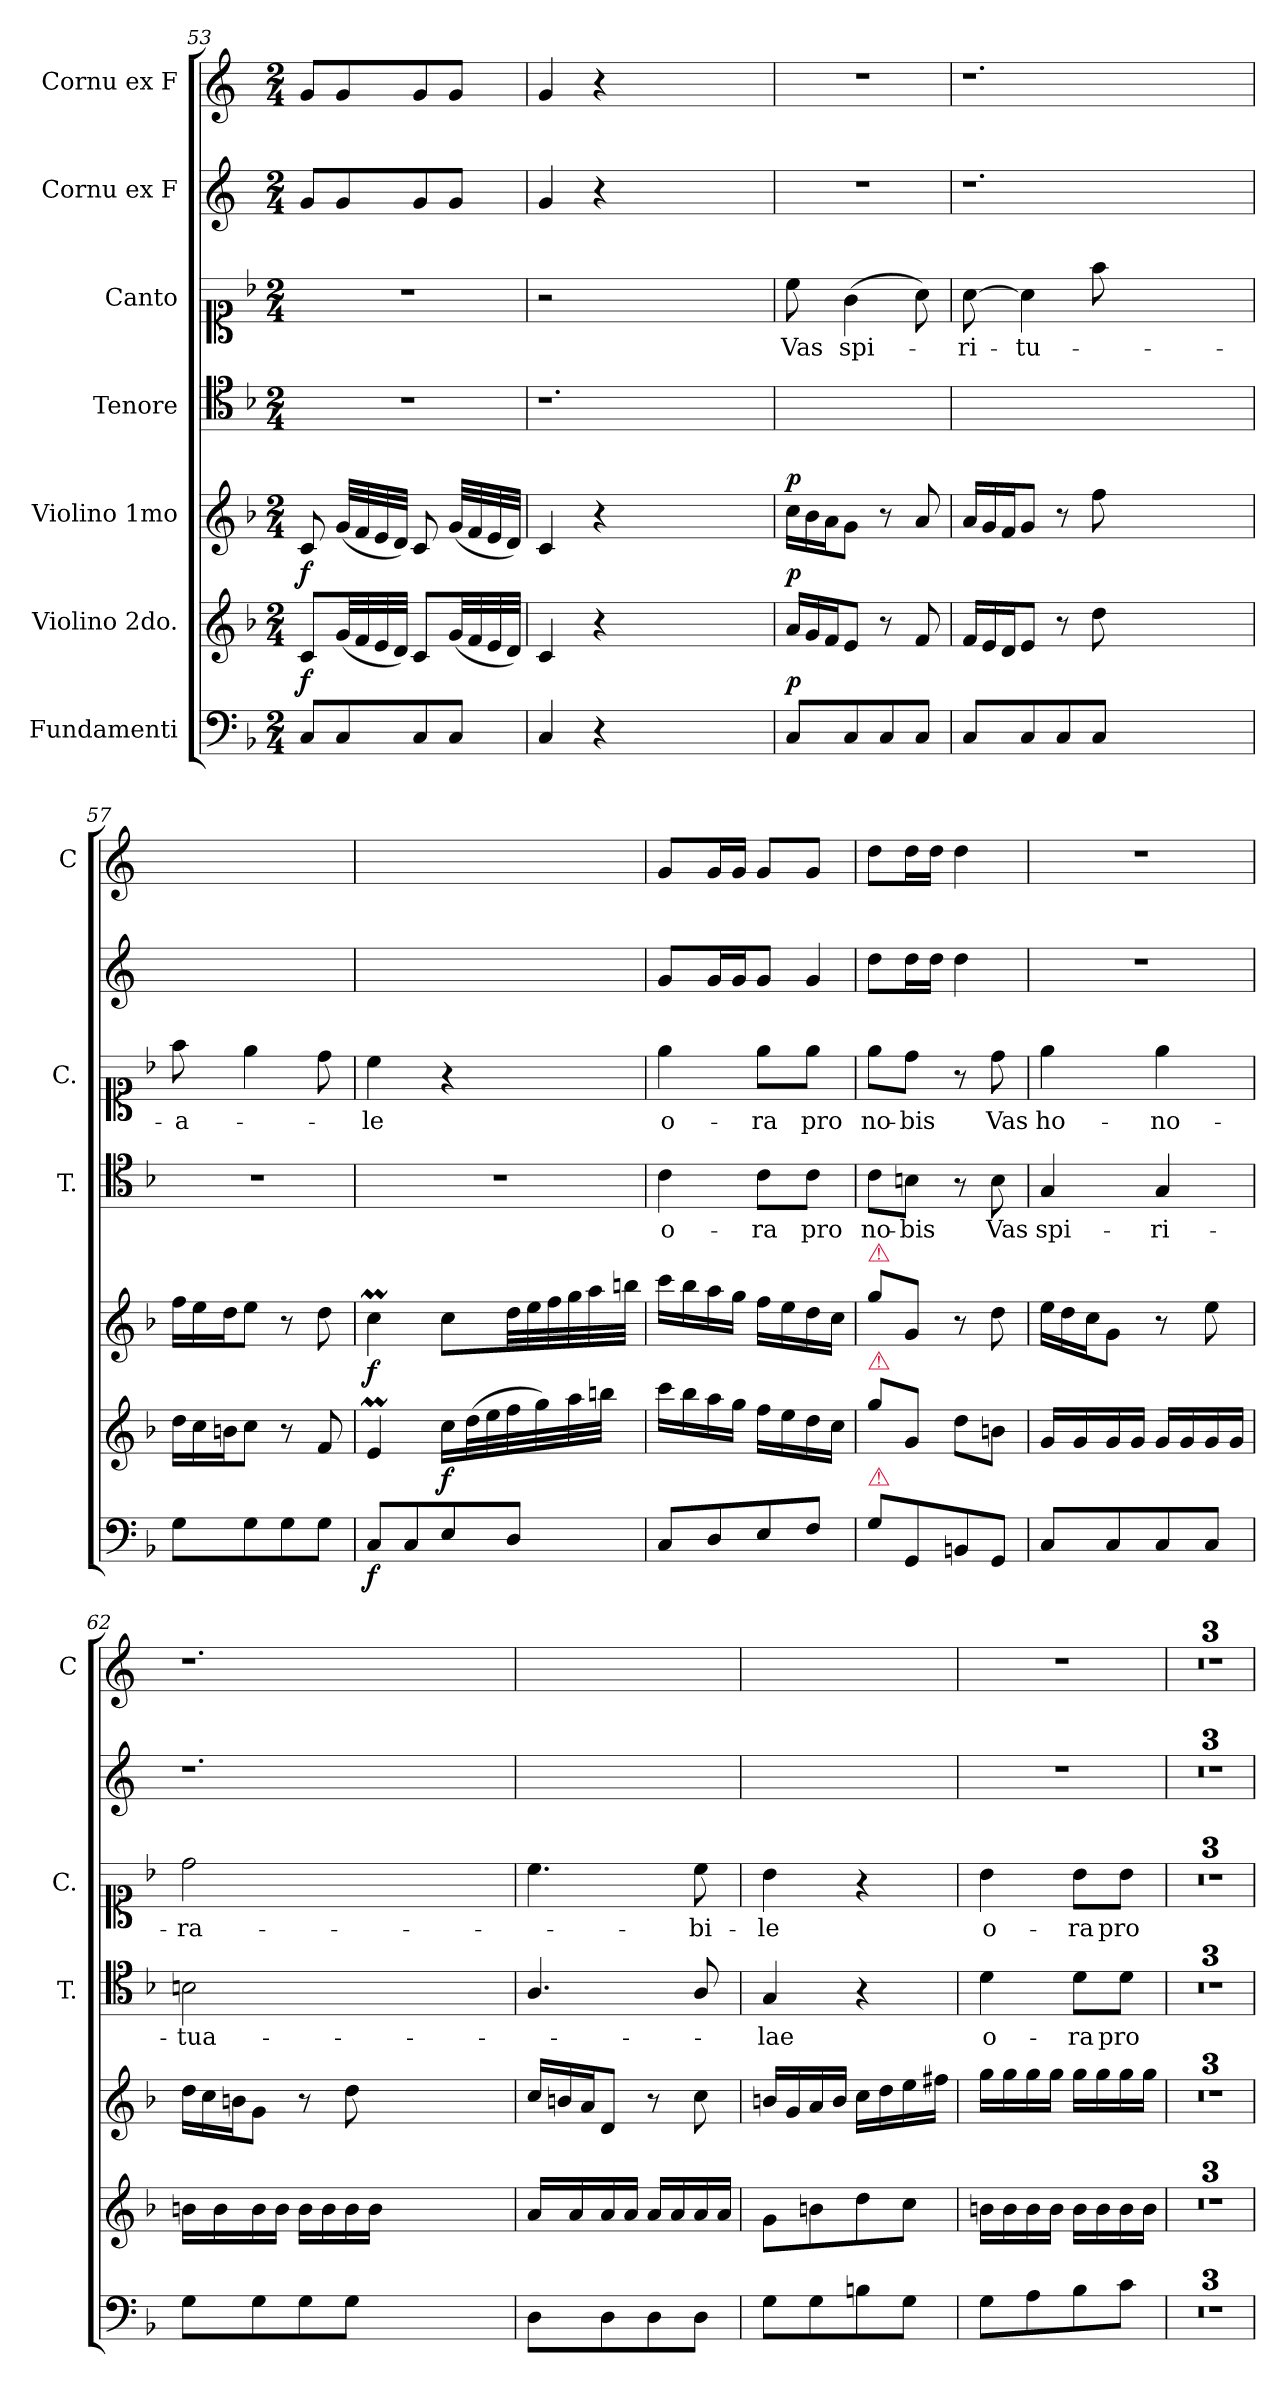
**kern	**dynam	**kern	**dynam	**kern	**dynam	**kern	**text	**kern	**text	**kern	**kern
*part7	*part7	*part6	*part6	*part5	*part5	*part4	*part4	*part3	*part3	*part2	*part1
*staff7	*staff7	*staff6	*staff6	*staff5	*staff5	*staff4	*staff4	*staff3	*staff3	*staff2	*staff1
*I"Fundamenti	*	*I"Violino 2do.	*	*I"Violino 1mo	*	*I"Tenore	*	*I"Canto	*	*I"Cornu ex F	*I"Cornu ex F
*	*	*	*	*	*	*I'T.	*	*I'C.	*	*	*I'C
*clefF4	*	*clefG2	*	*clefG2	*	*clefC4	*	*clefC1	*	*clefG2	*clefG2
*	*	*	*	*	*	*	*	*	*	*ITrd4c7	*ITrd-3c-5
*k[b-]	*	*k[b-]	*	*k[b-]	*	*k[b-]	*	*k[b-]	*	*k[b-]	*k[b-]
*M2/4	*	*M2/4	*	*M2/4	*	*M2/4	*	*M2/4	*	*M2/4	*M2/4
=53	=53	=53	=53	=53	=53	=53	=53	=53	=53	=53	=53
!	!LO:DY:a	!	!LO:DY:a	!	!	!	!	!	!	!	!
8C/L	f	8c/L	f	8c/	.	2rc	.	2r	.	8c/L	8cc/L
8C/	.	(<32g/LL	.	(<32g/LLL	.	.	.	.	.	8c/	8cc/
.	.	32f/	.	32f/	.	.	.	.	.	.	.
.	.	32e/	.	32e/	.	.	.	.	.	.	.
.	.	32d/JJJ)	.	32d/JJJ)	.	.	.	.	.	.	.
8C/	.	8c/L	.	8c/	.	.	.	.	.	8c/	8cc/
8C/J	.	(<32g/LL	.	(<32g/LLL	.	.	.	.	.	8c/J	8cc/J
.	.	32f/	.	32f/	.	.	.	.	.	.	.
.	.	32e/	.	32e/	.	.	.	.	.	.	.
.	.	32d/JJJ)	.	32d/JJJ)	.	.	.	.	.	.	.
=54	=54	=54	=54	=54	=54	=54	=54	=54	=54	=54	=54
4C/	.	4c/	.	4c/	.	1.rc	.	2r	.	4c/	4cc/
4r	.	4r	.	4r	.	.	.	.	.	4r	4r
1ryy	.	1ryy	.	1ryy	.	.	.	1ryy	.	1ryy	1ryy
=55	=55	=55	=55	=55	=55	=55	=55	=55	=55	=55	=55
*	*	*Xtuplet	*	*Xtuplet	*	*	*	*	*	*	*
!	!LO:DY:a	!	!LO:DY:a	!	!LO:DY:a	!	!	!	!	!	!
8C/L	p	24a/LL	p	24cc\LL	p	2ryy	.	8cc\	Vas	2r	2r
.	.	24g/	.	24b-\	.	.	.	.	.	.	.
.	.	24f/J	.	24a\J	.	.	.	.	.	.	.
8C/	.	8e/J	.	8g\J	.	.	.	(>4g\	spi-	.	.
8C/	.	8r	.	8r	.	.	.	.	.	.	.
8C/J	.	8f/	.	8a/	.	.	.	8a\)	.	.	.
=56	=56	=56	=56	=56	=56	=56	=56	=56	=56	=56	=56
8C/L	.	24f/LL	.	24a/LL	.	1.ryy	.	[8a\	-ri-	1.r	1.r
.	.	24e/	.	24g/	.	.	.	.	.	.	.
.	.	24d/J	.	24f/J	.	.	.	.	.	.	.
8C/	.	8e/J	.	8g/J	.	.	.	4a\]	-tu-	.	.
8C/	.	8r	.	8r	.	.	.	.	.	.	.
8C/J	.	8dd\	.	8ff\	.	.	.	8ff\	.	.	.
1ryy	.	1ryy	.	1ryy	.	.	.	1ryy	.	.	.
=57	=57	=57	=57	=57	=57	=57	=57	=57	=57	=57	=57
8G\L	.	24dd\LL	.	24ff\LL	.	2rc	.	8ff\	-a-	2ryy	2ryy
.	.	24cc\	.	24ee\	.	.	.	.	.	.	.
.	.	24bn\J	.	24dd\J	.	.	.	.	.	.	.
8G\	.	8cc\J	.	8ee\J	.	.	.	4ee\	.	.	.
8G\	.	8r	.	8r	.	.	.	.	.	.	.
8G\J	.	8f/	.	8dd\	.	.	.	8dd\	.	.	.
=58	=58	=58	=58	=58	=58	=58	=58	=58	=58	=58	=58
!	!LO:DY:b	!	!	!	!LO:DY:b	!	!	!	!	!	!
8C/L	f	4em/	.	4ccM\	f	2rc	.	4cc\	-le	2ryy	2ryy
8C/	.	.	.	.	.	.	.	.	.	.	.
!	!	!	!LO:DY:b	!	!	!	!	!	!	!	!
8E/	.	16cc\LL	f	8cc\L	.	.	.	4r	.	.	.
.	.	(>32dd\L	.	.	.	.	.	.	.	.	.
.	.	32ee\	.	.	.	.	.	.	.	.	.
8D/J	.	32ff\	.	48dd\LL	.	.	.	.	.	.	.
.	.	.	.	48ee\	.	.	.	.	.	.	.
.	.	32gg\)	.	.	.	.	.	.	.	.	.
.	.	.	.	48ff\	.	.	.	.	.	.	.
.	.	32aa\	.	48gg\	.	.	.	.	.	.	.
.	.	.	.	48aa\	.	.	.	.	.	.	.
.	.	32bbn\JJJ	.	.	.	.	.	.	.	.	.
.	.	.	.	48bbn\JJJ	.	.	.	.	.	.	.
=59	=59	=59	=59	=59	=59	=59	=59	=59	=59	=59	=59
!	!	!	!	!	!	!	!LO:LY:i	!	!	!	!
8C/L	.	16ccc\LL	.	16ccc\LL	.	4c\	o-	4ee\	o-	8c/L	8cc/L
.	.	16bb-\	.	16bb-\	.	.	.	.	.	.	.
8D/	.	16aa\	.	16aa\	.	.	.	.	.	16c/L	16cc/L
.	.	16gg\JJ	.	16gg\JJ	.	.	.	.	.	16c/J	16cc/JJ
!	!	!	!	!	!	!	!LO:LY:i	!	!	!	!
8E/	.	16ff\LL	.	16ff\LL	.	8c\L	-ra	8ee\L	-ra	8c/J	8cc/L
.	.	16ee\	.	16ee\	.	.	.	.	.	.	.
!	!	!	!	!	!	!	!LO:LY:i	!	!	!LO:N:vis=4	!
8F/J	.	16dd\	.	16dd\	.	8c\J	pro	8ee\J	pro	8c/	8cc/J
.	.	16cc\JJ	.	16cc\JJ	.	.	.	.	.	.	.
=60	=60	=60	=60	=60	=60	=60	=60	=60	=60	=60	=60
!	!	!	!	!LO:TX:a:color=crimson:t=⚠	!	!	!	!	!	!	!
!	!	!LO:TX:a:color=crimson:t=⚠	!	!	!	!	!	!	!	!	!
!LO:TX:a:color=crimson:t=⚠	!	!	!	!	!	!	!	!	!	!	!
!	!	!	!	!	!	!	!LO:LY:i	!	!	!	!
8G\L	.	8gg\L	.	8gg\L	.	8c\L	no-	8ee\L	no-	8g\L	8gg\L
!	!	!	!	!	!	!	!LO:LY:i	!	!	!	!
8GG/	.	8g/J	.	8g/J	.	8Bn\J	-bis	8dd\J	-bis	16g\L	16gg\L
.	.	.	.	.	.	.	.	.	.	16g\JJ	16gg\JJ
8BBn/	.	8dd\L	.	8r	.	8r	.	8r	.	4g\	4gg\
8GG/J	.	8bn\J	.	8dd\	.	8B\	Vas	8dd\	Vas	.	.
=61	=61	=61	=61	=61	=61	=61	=61	=61	=61	=61	=61
8C/L	.	16g/LL	.	24ee\LL	.	4G/	spi-	4ee\	ho-	2r	2r
.	.	.	.	24dd\	.	.	.	.	.	.	.
.	.	16g/	.	.	.	.	.	.	.	.	.
.	.	.	.	24cc\J	.	.	.	.	.	.	.
8C/	.	16g/	.	8g\J	.	.	.	.	.	.	.
.	.	16g/JJ	.	.	.	.	.	.	.	.	.
8C/	.	16g/LL	.	8r	.	4G/	-ri-	4ee\	-no-	.	.
.	.	16g/	.	.	.	.	.	.	.	.	.
8C/J	.	16g/	.	8ee\	.	.	.	.	.	.	.
.	.	16g/JJ	.	.	.	.	.	.	.	.	.
=62	=62	=62	=62	=62	=62	=62	=62	=62	=62	=62	=62
8G\L	.	16bn\LL	.	24dd\LL	.	2Bn\	-tua-	2dd\	-ra-	1.r	1.r
.	.	.	.	24cc\	.	.	.	.	.	.	.
.	.	16b\	.	.	.	.	.	.	.	.	.
.	.	.	.	24bn\J	.	.	.	.	.	.	.
8G\	.	16b\	.	8g\J	.	.	.	.	.	.	.
.	.	16b\JJ	.	.	.	.	.	.	.	.	.
8G\	.	16b\LL	.	8r	.	.	.	.	.	.	.
.	.	16b\	.	.	.	.	.	.	.	.	.
8G\J	.	16b\	.	8dd\	.	.	.	.	.	.	.
.	.	16b\JJ	.	.	.	.	.	.	.	.	.
1ryy	.	1ryy	.	1ryy	.	1ryy	.	1ryy	.	.	.
=63	=63	=63	=63	=63	=63	=63	=63	=63	=63	=63	=63
8D\L	.	16a/LL	.	24cc/LL	.	4.A/	.	4.cc\	.	2ryy	2ryy
.	.	.	.	24bn/	.	.	.	.	.	.	.
.	.	16a/	.	.	.	.	.	.	.	.	.
.	.	.	.	24a/J	.	.	.	.	.	.	.
8D\	.	16a/	.	8d/J	.	.	.	.	.	.	.
.	.	16a/JJ	.	.	.	.	.	.	.	.	.
8D\	.	16a/LL	.	8r	.	.	.	.	.	.	.
.	.	16a/	.	.	.	.	.	.	.	.	.
8D\J	.	16a/	.	8cc\	.	8A/	.	8cc\	-bi-	.	.
.	.	16a/JJ	.	.	.	.	.	.	.	.	.
=64	=64	=64	=64	=64	=64	=64	=64	=64	=64	=64	=64
8G\L	.	8g\L	.	16bn/LL	.	4G/	-lae	4b-\	-le	2ryy	2ryy
.	.	.	.	16g/	.	.	.	.	.	.	.
8G\	.	8bn\	.	16a/	.	.	.	.	.	.	.
.	.	.	.	16b/JJ	.	.	.	.	.	.	.
8Bn\	.	8dd\	.	16cc\LL	.	4r	.	4r	.	.	.
.	.	.	.	16dd\	.	.	.	.	.	.	.
8G\J	.	8cc\J	.	16ee\	.	.	.	.	.	.	.
.	.	.	.	16ff#X\JJ	.	.	.	.	.	.	.
=65	=65	=65	=65	=65	=65	=65	=65	=65	=65	=65	=65
8G\L	.	16bn\LL	.	16gg\LL	.	4d\	o-	4b-\	o-	2r	2r
.	.	16b\	.	16gg\	.	.	.	.	.	.	.
8A\	.	16b\	.	16gg\	.	.	.	.	.	.	.
.	.	16b\JJ	.	16gg\JJ	.	.	.	.	.	.	.
8B-\	.	16b\LL	.	16gg\LL	.	8d\L	-ra	8b-\L	-ra	.	.
.	.	16b\	.	16gg\	.	.	.	.	.	.	.
8c\J	.	16b\	.	16gg\	.	8d\J	pro	8b-\J	pro	.	.
.	.	16b\JJ	.	16gg\JJ	.	.	.	.	.	.	.
=66	=66	=66	=66	=66	=66	=66	=66	=66	=66	=66	=66
2ryy	.	2ryy	.	2ryy	.	2ryy	.	2ryy	.	2r	2r
=67	=67	=67	=67	=67	=67	=67	=67	=67	=67	=67	=67
2ryy	.	2ryy	.	2ryy	.	2ryy	.	2ryy	.	2r	2r
=68	=68	=68	=68	=68	=68	=68	=68	=68	=68	=68	=68
2ryy	.	2ryy	.	2ryy	.	2ryy	.	2ryy	.	2r	2r
=	=	=	=	=	=	=	=	=	=	=	=
*-	*-	*-	*-	*-	*-	*-	*-	*-	*-	*-	*-
